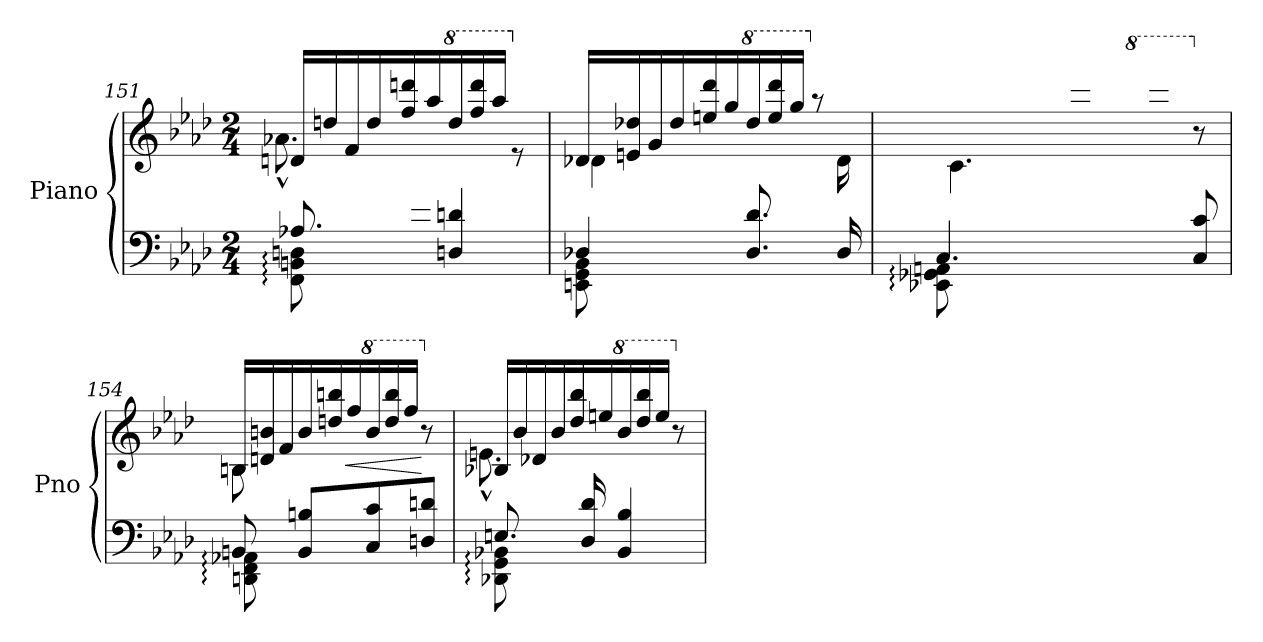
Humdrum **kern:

**kern	**kern	**dynam
*part1	*part1	*part1
*staff2	*staff1	*staff1/2
*I"Piano	*	*
*I'Pno	*	*
*clefF4	*clefG2	*
*k[b-e-a-d-]	*k[b-e-a-d-]	*
*M2/4	*M2/4	*
=151	=151	=151
*^	*	*
*	*^	*	*
*	*	*	*Xtuplet	*
*	*	*	*^	*
8.ryy	8.A-X/	8FF\: 8BBn\: 8Dn\:	24dn/LL	8.a-X^^\L	.
.	.	.	24ddn/	.	.
.	.	.	24f/	.	.
.	.	8ryy	24dd/	.	.
.	.	.	24ff/ 24dddn/	.	.
16F/ 16f/Jk	16ryy	.	.	16ryy	.
.	.	.	24aa-/	.	.
*	*	*	*8va	*	*
4ryy	4Dn/ 4dn/	4ryy	24ddd/	4ryy	.
.	.	.	24fff/ 24dddd/	.	.
.	.	.	24aaa-/JJ	.	.
*	*	*	*X8va	*	*
.	.	.	8re	.	.
*	*v	*v	*	*	*
=152	=152	=152	=152	=152
4D-X:/	8EEn\ 8GG\ 8BB-\	24d-X/LL	4d-\	.
.	.	24en/ 24dd-X/	.	.
.	.	24g/	.	.
.	8ryy	24dd-/	.	.
.	.	24een/ 24ddd-/	.	.
.	.	24gg/	.	.
*	*	*8va	*	*
8.D-/ 8.d-/	4ryy	24ddd-/	8ryy	.
.	.	24eee/ 24dddd-/	.	.
.	.	24ggg/JJ	.	.
*	*	*X8va	*	*
.	.	8r	16ryy	.
16D-/	.	.	16d-\	.
!!LO:PB:g=z	!!
=153	=153	=153	=153	=153
4.C/	8EE-X\: 8GG-X\: 8AAn\:	24c/LLyy	4.c\	.
.	.	24e-X/ 24cc/	.	.
.	.	24g-X/	.	.
.	8ryy	24cc/	.	.
.	.	24ee-/ 24ccc/	.	.
.	.	24gg-X/	.	.
*	*	*8va	*	*
.	4ryy	24ccc/	.	.
.	.	24eee-/ 24cccc/	.	.
.	.	24ggg-/JJ	.	.
*	*	*X8va	*	*
8C/ 8c/	.	8r	8ryy	.
=154	=154	=154	=154	=154
8BBn/	8DDn\: 8FF\: 8AA-X\:	24Bn/LL	8B\	.
.	.	24dn/ 24bn/	.	.
.	.	24f/	.	.
8BB/ 8Bn/L	8ryy	24b/	8ryy	.
.	.	24ddn/ 24bbn/	.	.
!	!	!	!	!LO:HP:b
.	.	24ff/	.	<
*	*	*8va	*	*
8C/ 8c/	4ryy	24bb/	8ryy	.
.	.	24ddd/ 24bbb/	.	.
.	.	24fff/JJ	.	.
*	*	*X8va	*	*
8Dn/ 8dn/J	.	8r	8ryy	[
=155	=155	=155	=155	=155
8.En/	8DD-X\: 8GG\: 8BB-X\:	24B-X/LL	8.en^^\	.
.	.	24b-/	.	.
.	.	24d-X/	.	.
.	8ryy	24b-/	.	.
.	.	24dd-/ 24bb-/	.	.
16D-/ 16d-/	.	.	16ryy	.
.	.	24een/	.	.
*	*	*8va	*	*
4BB-/ 4B-/	4ryy	24bb-/	8ryy	.
.	.	24ddd-/ 24bbb-/	.	.
.	.	24eee/JJ	.	.
*	*	*X8va	*	*
.	.	8r	8ryy	.
*v	*v	*	*	*
*	*v	*v	*
=	=	=
*-	*-	*-
